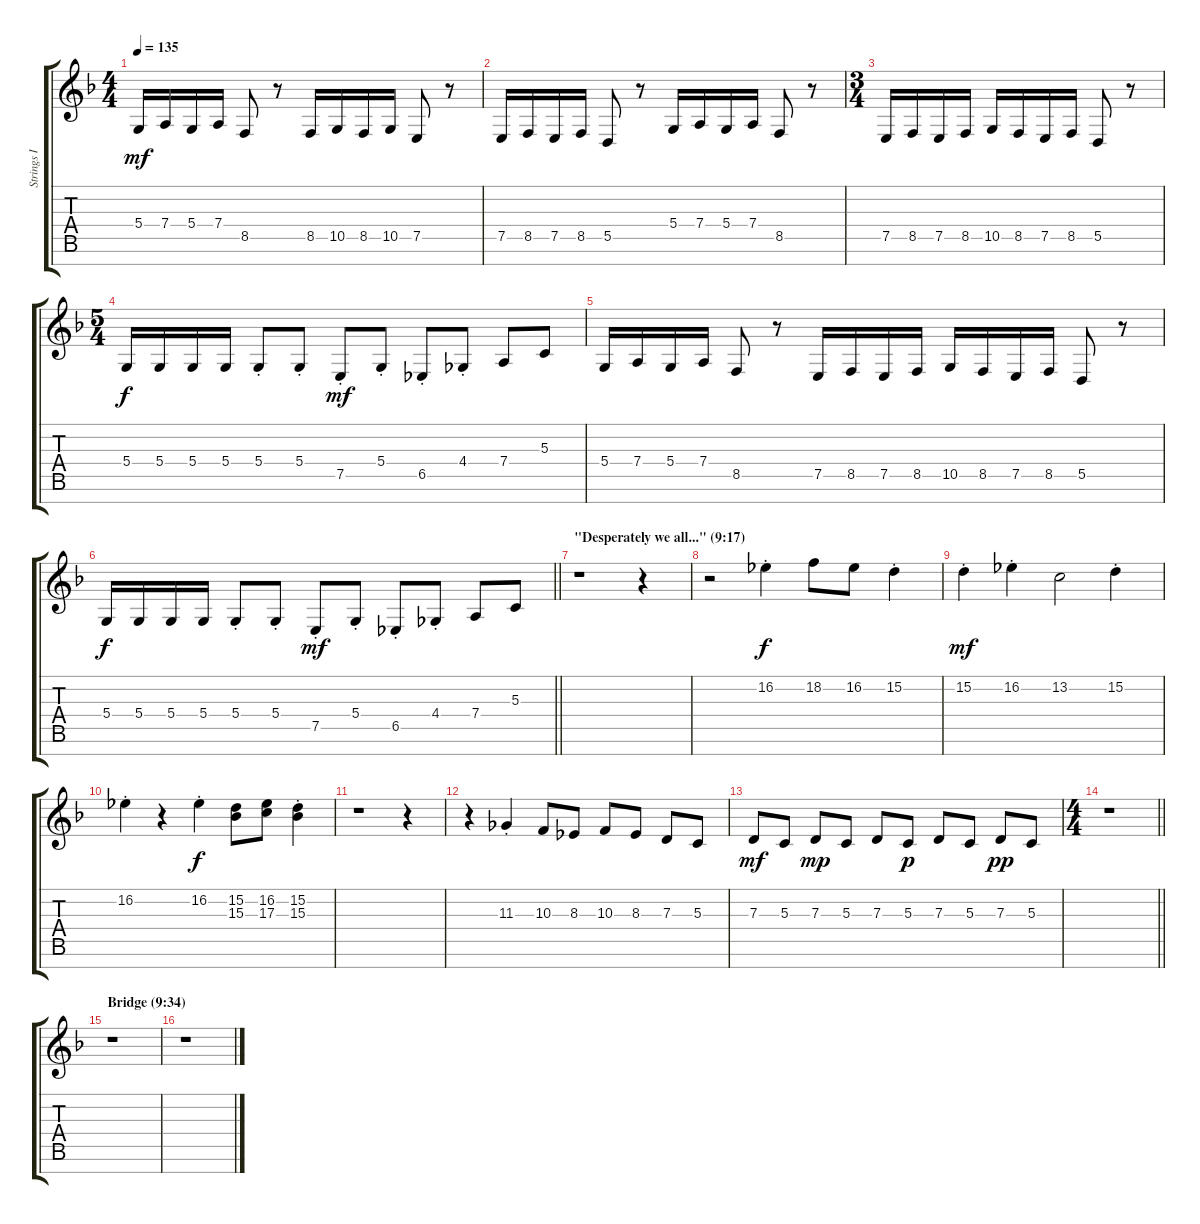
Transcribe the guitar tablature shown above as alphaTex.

\track ("Strings I" "Strings I") {instrument stringensemble1}
\staff {score tabs}
\tuning (E4 B3 G3 D3 A2 E2 B1) {hide}
\ts (4 4)
\tempo 135
\clef g2
\ks dminor
5.4.16{dy mf} 7.4.16 5.4.16 7.4.16 8.5.8 r.8 8.5.16 10.5.16 8.5.16 10.5.16 7.5.8 r.8 |
7.5.16 8.5.16 7.5.16 8.5.16 5.5.8 r.8 5.4.16 7.4.16 5.4.16 7.4.16 8.5.8 r.8 |
\ts (3 4)
7.5.16 8.5.16 7.5.16 8.5.16 10.5.16 8.5.16 7.5.16 8.5.16 5.5.8 r.8 |
\ts (5 4)
5.4.16{dy f} 5.4.16 5.4.16 5.4.16 5.4{st}.8 5.4{st}.8 7.5{st}.8{dy mf} 5.4{st}.8 6.5{st}.8 4.4{st}.8 7.4.8 5.3.8 |
5.4.16 7.4.16 5.4.16 7.4.16 8.5.8 r.8 7.5.16 8.5.16 7.5.16 8.5.16 10.5.16 8.5.16 7.5.16 8.5.16 5.5.8 r.8 |
\barLineRight lightlight
5.4.16{dy f} 5.4.16 5.4.16 5.4.16 5.4{st}.8 5.4{st}.8 7.5{st}.8{dy mf} 5.4{st}.8 6.5{st}.8 4.4{st}.8 7.4.8 5.3.8 |
\section ("" "\"Desperately we all...\" (9:17)")
r.1 r.4 |
r.2 16.2{st}.4{dy f} 18.2.8 16.2.8 15.2{st}.4 |
15.2{st}.4{dy mf} 16.2{st}.4 13.2.2 15.2{st}.4 |
16.2{st}.4 r.4 16.2{st}.4{dy f} (15.2 15.3).8 (16.2 17.3).8 (15.2{st} 15.3{st}).4 |
r.1 r.4 |
r.4 11.3{st}.4 10.3.8 8.3.8 10.3.8 8.3.8 7.3.8 5.3.8 |
7.3.8{dy mf} 5.3.8 7.3.8{dy mp} 5.3.8 7.3.8 5.3.8{dy p} 7.3.8 5.3.8 7.3.8{dy pp} 5.3.8 |
\ts (4 4)
\barLineRight lightlight
r.1 |
\section ("" "Bridge (9:34)")
r.1 |
r.1
